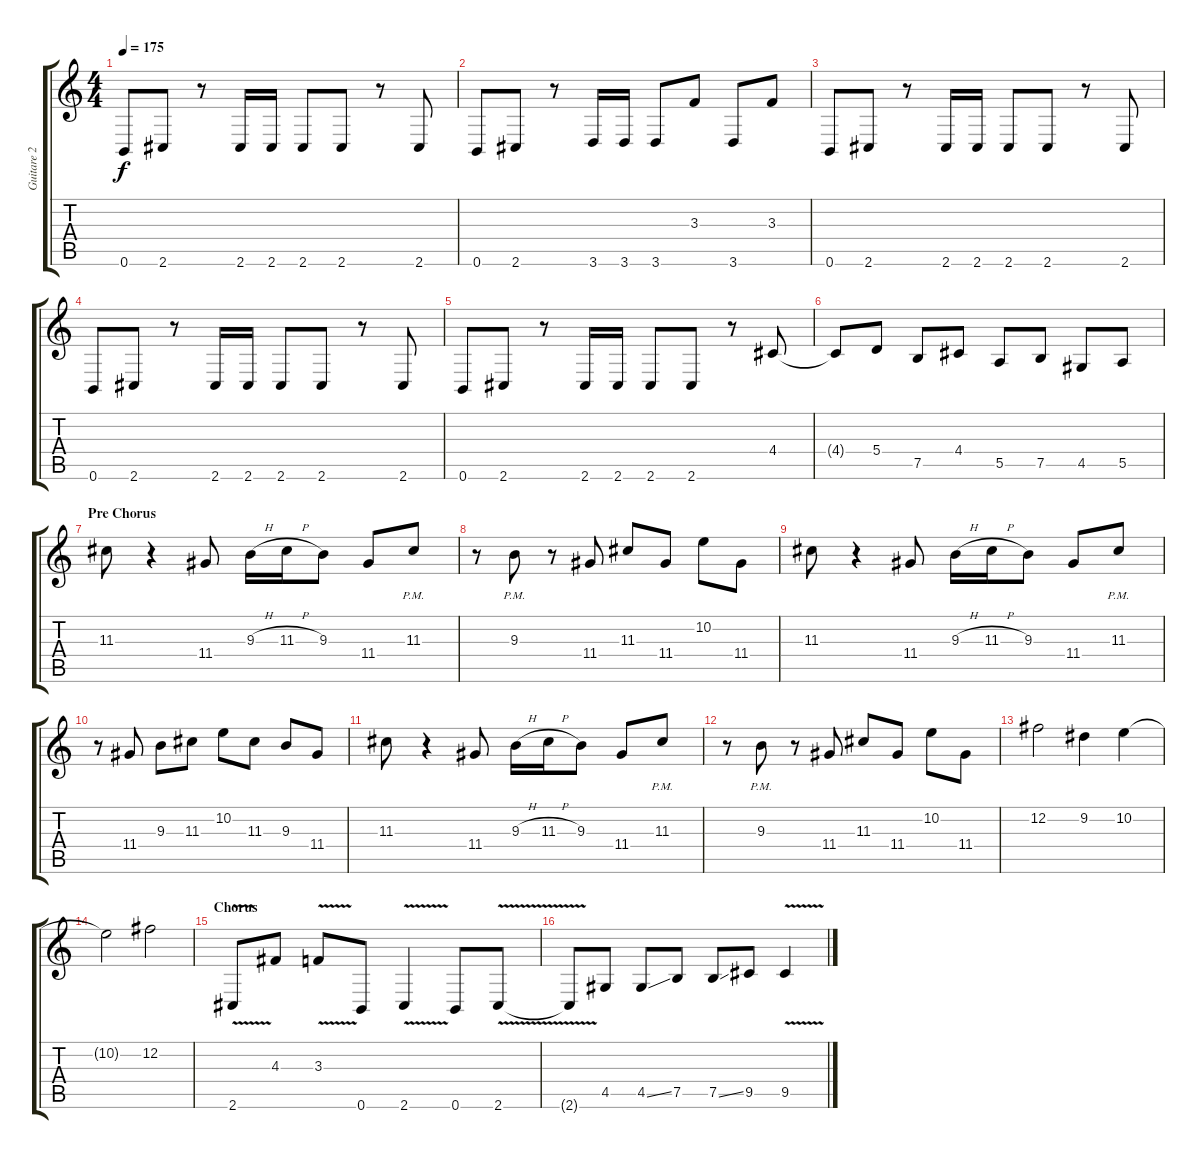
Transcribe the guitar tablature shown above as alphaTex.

\track ("Guitare 2" "Guitare 2") {instrument distortionguitar}
\staff {score tabs}
\tuning (B3 Gb3 D3 A2 E2 B1) {hide}
\ts (4 4)
\tempo 175
\clef g2
\ks c
0.6.8{dy f} 2.6.8 r.8 2.6.16 2.6.16 2.6.8 2.6.8 r.8 2.6.8 |
0.6.8 2.6.8 r.8 3.6.16 3.6.16 3.6.8 3.3.8 3.6.8 3.3.8 |
0.6.8 2.6.8 r.8 2.6.16 2.6.16 2.6.8 2.6.8 r.8 2.6.8 |
0.6.8 2.6.8 r.8 2.6.16 2.6.16 2.6.8 2.6.8 r.8 2.6.8 |
0.6.8 2.6.8 r.8 2.6.16 2.6.16 2.6.8 2.6.8 r.8 4.4.8 |
4.4{t}.8 5.4.8 7.5.8 4.4.8 5.5.8 7.5.8 4.5.8 5.5.8 |
\section ("" "Pre Chorus")
11.3.8{volume 9} r.4 11.4.8 9.3{h}.16 11.3{h}.16 9.3.8 11.4.8 11.3{pm}.8 |
r.8 9.3{pm}.8 r.8 11.4.8 11.3.8 11.4.8 10.2.8 11.4.8 |
11.3.8 r.4 11.4.8 9.3{h}.16 11.3{h}.16 9.3.8 11.4.8 11.3{pm}.8 |
r.8 11.4.8 9.3.8 11.3.8 10.2.8 11.3.8 9.3.8 11.4.8 |
11.3.8 r.4 11.4.8 9.3{h}.16 11.3{h}.16 9.3.8 11.4.8 11.3{pm}.8 |
r.8 9.3{pm}.8 r.8 11.4.8 11.3.8 11.4.8 10.2.8 11.4.8 |
12.2.2 9.2.4 10.2.4 |
10.2{t}.2 12.2.2 |
\section ("" "Chorus")
2.6{v}.8{volume 13} 4.3.8 3.3{v}.8 0.6.8 2.6{v}.4 0.6.8 2.6{v}.8 |
2.6{t}.8 4.5.8 4.5{ss}.8 7.5.8 7.5{ss}.8 9.5.8 9.5{v}.4
